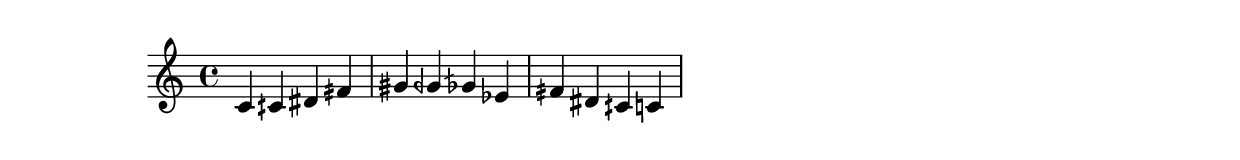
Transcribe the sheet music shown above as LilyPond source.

\version "2.14.0"

\header {
  lsrtags = "pitches, world-music"
  texidoc = "
Makam is a type of melody from Turkey using 1/9th-tone microtonal
alterations.  Consult the initialization file @samp{ly/makam.ly} for
details of pitch names and alterations.

"
  doctitle = "Makam example"
}

% Initialize makam settings
\include "makam.ly"

\relative c' {
  \set Staff.keySignature = #`((6 . ,(- KOMA)) (3 . ,BAKIYE))
  c4 cc db fk
  gbm4 gfc gfb efk
  fk4 db cc c
}
